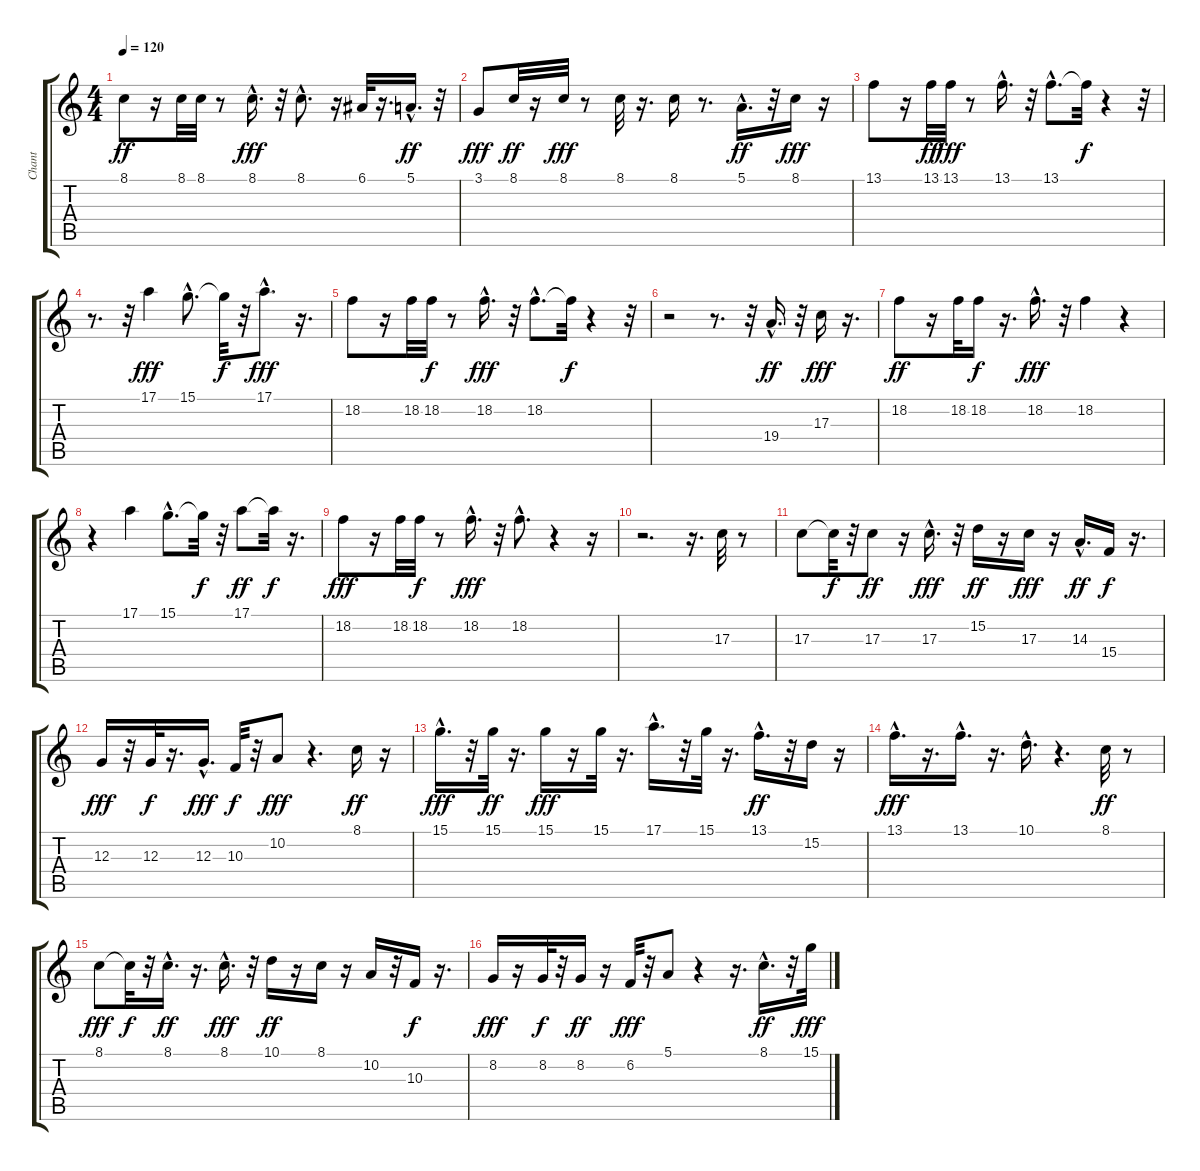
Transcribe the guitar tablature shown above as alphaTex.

\track ("Chant" "Chant") {instrument tangoaccordion}
\staff {score tabs}
\tuning (E4 B3 G3 D3 A2 E2) {hide}
\ts (4 4)
\tempo 120
\clef g2
\ks c
8.1.8{dy ff} r.16 8.1.32 8.1.32 r.8 8.1{hac}.16{d dy fff} r.32 8.1{hac}.8{d} r.16 6.1.32 r.16{d} 5.1{hac}.16{d dy ff} r.32 |
3.1.8{dy fff} 8.1.32{dy ff} r.16 8.1.32{dy fff} r.8 8.1.32 r.16{d} 8.1.16 r.8{d} 5.1{hac}.16{d dy ff} r.32 8.1.16{dy fff} r.16 |
13.1.8 r.16 13.1.32{dy ff} 13.1.32{dy fff} r.8 13.1{hac}.16{d} r.32 13.1{hac}.8{d} 13.1{t}.32{dy f} r.4 r.32 |
r.8{d} r.32 17.1.4{dy fff} 15.1{hac}.8{d} 15.1{t}.32{dy f} r.32 17.1{hac}.8{d dy fff} r.16{d} |
18.2.8 r.16 18.2.32 18.2.32{dy f} r.8 18.2{hac}.16{d dy fff} r.32 18.2{hac}.8{d} 18.2{t}.32{dy f} r.4 r.32 |
r.2 r.8{d} r.32 19.4{hac}.16{d dy ff} r.32 17.3.16{dy fff} r.16{d} |
18.2.8{dy ff} r.16 18.2.32 18.2.16{dy f} r.16{d} 18.2{hac}.16{d dy fff} r.32 18.2.4 r.4 |
r.4 17.1.4 15.1{hac}.8{d} 15.1{t}.32{dy f} r.32 17.1.8{dy ff} 17.1{t}.32{dy f} r.16{d} |
18.2.8{dy fff} r.16 18.2.32 18.2.32{dy f} r.8 18.2{hac}.16{d dy fff} r.32 18.2{hac}.8{d} r.4 r.16 |
r.2{d} r.16{d} 17.3.32 r.8 |
17.3.8 17.3{t}.32{dy f} r.32 17.3.8{dy ff} r.16 17.3{hac}.16{d dy fff} r.32 15.2.16{dy ff} r.16 17.3.16{dy fff} r.16 14.3{hac}.16{d dy ff} 15.4.16{dy f} r.16{d} |
12.3.16{dy fff} r.32 12.3.32{dy f} r.16{d} 12.3{hac}.16{d dy fff} 10.3.32{dy f} r.32 10.2.8{dy fff} r.4{d} 8.1.16{dy ff} r.16 |
15.1{hac}.16{d dy fff} r.32 15.1.32{dy ff} r.16{d} 15.1.16{dy fff} r.16 15.1.32 r.16{d} 17.1{hac}.16{d} r.32 15.1.32 r.16{d} 13.1{hac}.16{d dy ff} r.32 15.2.16 r.16 |
13.1{hac}.16{d dy fff} r.16{d} 13.1{hac}.16{d} r.16{d} 10.1{hac}.16{d} r.4{d} 8.1.32{dy ff} r.8 |
8.1.8{dy fff} 8.1{t}.32{dy f} r.32 8.1{hac}.16{d dy ff} r.16{d} 8.1{hac}.16{d dy fff} r.32 10.1.16{dy ff} r.16 8.1.16 r.16 10.2.16 r.32 10.3.16{dy f} r.16{d} |
8.2.16{dy fff} r.16 8.2.32{dy f} r.32 8.2.16{dy ff} r.16 6.2.32{dy fff} r.32 5.1.8 r.4 r.16{d} 8.1{hac}.16{d dy ff} r.32 15.1.32{dy fff}
